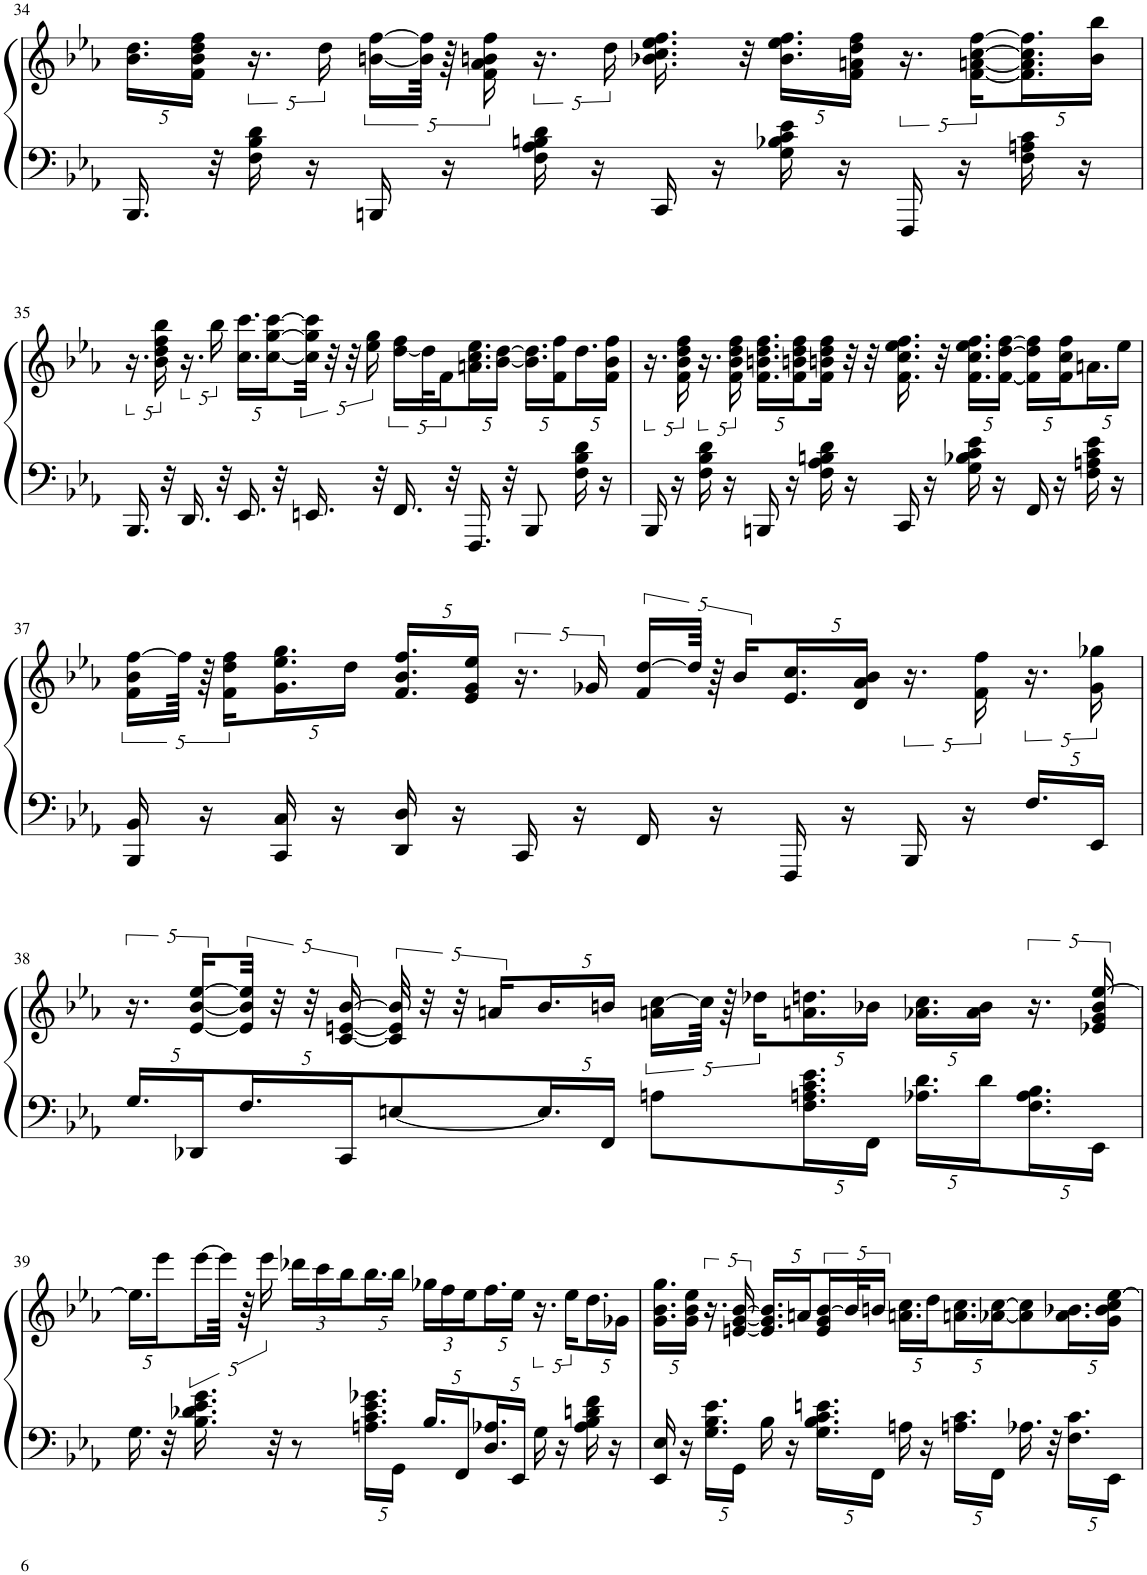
**kern	**kern
*part1	*part1
*staff2	*staff1
*I"Piano	*
*I'Pno	*
!!LO:PB:g=z
*clefF4	*clefG2
*k[b-e-a-]	*k[b-e-a-]
*	*Xbrackettup
=34	=34
16.BBB-/	20.b-\ 20.dd\LL
.	20f\ 20b-\ 20dd\ 20ff\JJ
32r	.
*	*brackettup
16F\ 16B-\ 16d\	20.r
16r	.
.	20dd\
16BBBn/	[20bn\ [20ff\LL
.	80b\] 80ff\]JJkk
16r	80r
.	20f\ 20a-\ 20bn\ 20ff\
16F\ 16A-\ 16Bn\ 16d\	20.r
16r	.
.	20dd\
16CC/	16.b-X\ 16.cc\ 16.ee-\ 16.ff\
16r	.
.	32r
*	*Xbrackettup
16G\ 16B-X\ 16c\ 16e-\	20.b-\ 20.ee-\ 20.ff\LL
16r	.
.	20f\ 20an\ 20dd\ 20ff\JJ
*	*brackettup
16FFF/	20.r
16r	.
.	[20f\ [20an\ [20cc\ [20ff\LL
*	*Xbrackettup
16F\ 16An\ 16c\	20.f\] 20.a\] 20.cc\] 20.ff\]
16r	.
.	20b-\ 20bb-\JJ
!!LO:LB:g=z
=35	=35
*	*brackettup
16.BBB-/	20.r
.	20b-\ 20dd\ 20ff\ 20bb-\
32r	.
16.DD/	20.r
.	20bb-\
32r	.
*	*Xbrackettup
16.EE-/	20.cc\ 20.ccc\LL
.	[20cc\ [20gg\ [20ccc\
32r	.
*	*brackettup
16.EEn/	40cc\] 40gg\] 40ccc\]JJk
.	40r
.	40r
.	20ee-\ 20gg\
32r	.
16.FF/	[20dd\ 20ff\LL
.	40dd\K]
.	20f\
32r	.
16.FFF/	20.an\ 20.cc\ 20.ee-\
.	[8b-\ [8dd\J
32r	.
8BBB-/	.
*	*Xbrackettup
.	20f\ 20ff\
16F\ 16B-\ 16d\	20.dd\
16r	.
.	20f\ 20b-\ 20ff\JJ
=36	=36
*	*brackettup
16BBB-/	20.r
16r	.
.	20f\ 20b-\ 20dd\ 20ff\
16F\ 16B-\ 16d\	20.r
16r	.
.	20f\ 20b-\ 20dd\ 20ff\
*	*Xbrackettup
16BBBn/	20.f\ 20.bn\ 20.dd\ 20.ff\LL
16r	.
.	20f\ 20bn\ 20dd\ 20ff\
16F\ 16A-\ 16Bn\ 16d\	16f\ 16bn\ 16dd\ 16ff\JJ
16r	32r
.	32r
16CC/	16.f\ 16.cc\ 16.ee-\ 16.ff\
16r	.
.	32r
16G\ 16B-X\ 16c\ 16e-\	20.f\ 20.cc\ 20.ee-\ 20.ff\LL
16r	.
.	[20f\ [20dd\ [20ff\JJ
16FF/	20f\] 20dd\] 20ff\]LL
.	40ryy
16r	.
.	20f\ 20cc\ 20ff\
16F\ 16An\ 16c\ 16e-\	[40an\
.	20a\]
16r	.
.	20ee-\JJ
!!LO:LB:g=z
=37	=37
*	*brackettup
16BBB-/ 16BB-/	20f\ 20b-\ [20ff\LL
.	80ff\JJkk]
16r	80r
.	20f\ 20dd\ 20ff\LL
*	*Xbrackettup
16CC/ 16C/	20.g\ 20.ee-\ 20.gg\
16r	.
.	20dd\JJ
16DD/ 16D/	20.f/ 20.b-/ 20.ff/LL
16r	.
.	20e-/ 20g/ 20ee-/JJ
*	*brackettup
16CC/	20.r
16r	.
.	20g-X/
16FF/	20f/ [20dd/LL
.	80dd/JJkk]
16r	80r
.	20b-/LL
*	*Xbrackettup
16FFF/	20.e-/ 20.cc/
16r	.
.	20d/ 20a-/ 20b-/JJ
*	*brackettup
16BBB-/	20.r
16r	.
.	20f\ 20ff\
*Xbrackettup	*
20.F/LL	20.r
20EE-/JJ	20g-\ 20gg-X\
!!LO:LB:g=z
=38	=38
20.G/LL	20.r
20DD-X/	[20e-/ [20b-/ [20ee-/LL
20.F/	40e-/] 40b-/] 40ee-/]JJk
.	40r
.	40r
20CC/J	[20c/ [20en/ [20b-/
[8En/	40c/] 40e/] 40b-/]
.	40r
.	40r
.	20an/LL
*	*Xbrackettup
20.E/L]	20.b-/
20FF/JJ	20bn/JJ
*	*brackettup
8An\L	20an\ [20cc\LL
.	80cc\JJkk]
.	80r
.	20dd-X\LL
*	*Xbrackettup
20.F\ 20.An\ 20.c\ 20.e-\L	20.an\ 20.ddn\
20FF\JJ	20b-X\JJ
20.A-X\ 20.d\LL	20.a-X\ 20.cc\LL
20d\	20a-\ 20b-\JJ
*	*brackettup
20.F\ 20.A-\ 20.B-\	20.r
20EE-\JJ	20e-X/ 20g/ 20b-/ [20ee-/
!!LO:LB:g=z
=39	=39
*	*Xbrackettup
16.G\	20.ee-\LL]
.	20eee-\
32r	.
*	*brackettup
16.B-\ 16.d-X\ 16.e-\ 16.g\	[20eee-\
.	80eee-\JJkk]
.	80r
.	20eee-\
32r	.
*	*Xbrackettup
8r	24ddd-X\LL
.	24ccc\
.	24bb-\
20.An\ 20.c\ 20.e-\ 20.g-X\LL	20.bb-\
20GG\JJ	20bb-\JJ
20.B-/LL	24gg-X\LL
.	24ff\
20FF/	.
.	24ee-\
20.D/ 20.A-X/	20.ff\
20EE-/JJ	20ee-\JJ
*	*brackettup
16G\	20.r
16r	.
.	20ee-\LL
*	*Xbrackettup
16A-\ 16B-\ 16dn\ 16f\	20.dd\
16r	.
.	20g-X\JJ
=40	=40
16EE-/ 16E-/	20.g\ 20.b-\ 20.gg\LL
16r	.
.	20g\ 20b-\ 20ee-\JJ
*	*brackettup
20.G\ 20.B-\ 20.e-\LL	20.r
20GG\JJ	[20en/ [20g/ [20b-/
*	*Xbrackettup
16B-\	20.e/] 20.g/] 20.b-/]LL
16r	.
.	20an/
*	*brackettup
20.G\ 20.B-\ 20.c\ 20.en\LL	20e/ 20g/ [20b-/
.	40b-/K]
20FF\JJ	20bn/JJ
*	*Xbrackettup
16An\	20.an\ 20.cc\LL
16r	.
.	20dd\
20.An\ 20.c\LL	20.an\ 20.cc\
20FF\JJ	[20a-X\ [20cc\J
16.A-X\	8a-\] 8cc\]
32r	.
20.F\ 20.c\LL	20.a-\ 20.b-X\L
20EE-\JJ	20g\ 20b-\ 20cc\ [20ee-\JJ
=	=
*-	*-
